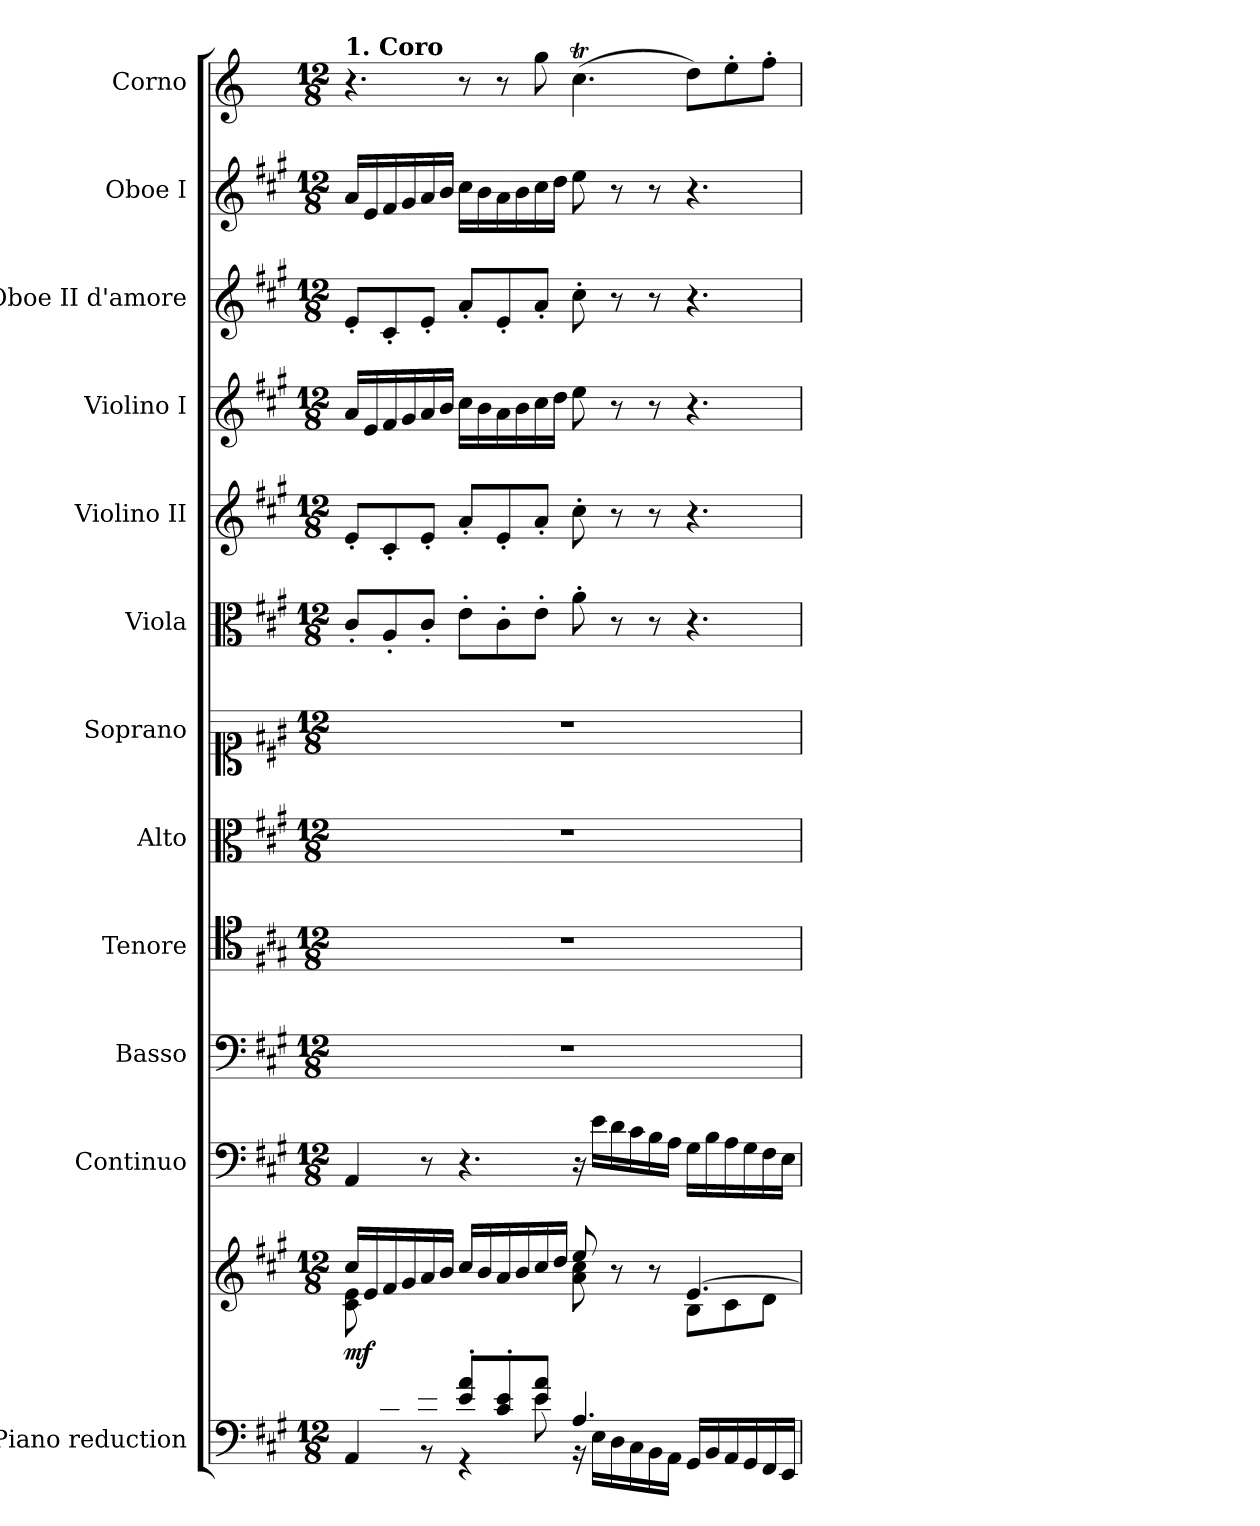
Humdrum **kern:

**kern	**kern	**dynam	**kern	**kern	**kern	**kern	**kern	**kern	**kern	**kern	**kern	**kern	**kern
*part12	*part12	*part12	*part11	*part10	*part9	*part8	*part7	*part6	*part5	*part4	*part3	*part2	*part1
*staff13	*staff12	*staff12/13	*staff11	*staff10	*staff9	*staff8	*staff7	*staff6	*staff5	*staff4	*staff3	*staff2	*staff1
*I"Piano reduction	*	*	*I"Continuo	*I"Basso	*I"Tenore	*I"Alto	*I"Soprano	*I"Viola	*I"Violino II	*I"Violino I	*I"Oboe II d'amore	*I"Oboe I	*I"Corno
*I'Pno	*	*	*	*	*	*	*	*I'Vla	*I'Vln	*I'Vln	*I'Ob	*I'Ob	*
*stria5	*stria5	*	*	*	*	*	*	*	*	*	*	*	*
*clefF4	*clefG2	*	*clefF4	*clefF4	*clefC4	*clefC3	*clefC1	*clefC3	*clefG2	*clefG2	*clefG2	*clefG2	*clefG2
*	*	*	*	*	*	*	*	*	*	*	*	*	*ITrd2c3
*k[f#c#g#]	*k[f#c#g#]	*	*k[f#c#g#]	*k[f#c#g#]	*k[f#c#g#]	*k[f#c#g#]	*k[f#c#g#]	*k[f#c#g#]	*k[f#c#g#]	*k[f#c#g#]	*k[f#c#g#]	*k[f#c#g#]	*k[f#c#g#]
*M12/8	*M12/8	*	*M12/8	*M12/8	*M12/8	*M12/8	*M12/8	*M12/8	*M12/8	*M12/8	*M12/8	*M12/8	*M12/8
=1	=1	=1	=1	=1	=1	=1	=1	=1	=1	=1	=1	=1	=1
*^	*^	*	*	*	*	*	*	*	*	*	*	*	*
*	*	*	*^	*	*	*	*	*	*	*	*	*	*	*	*
!	!	!	!	!	!	!	!	!	!	!	!	!	!	!	!	!LO:TX:a:B:t=1. Coro
!	!	!	!	!	!LO:DY:b	!	!	!	!	!	!	!	!	!	!	!
8ryy	4AA/	16cc#/LL	2.ryy	8c#\ 8e\L	mf	4AA/	1.r	1.r	1.r	1.r	8c#'/L	8e'/L	16a/LL	8e'/L	16a/LL	4.r
.	.	16e/	.	.	.	.	.	.	.	.	.	.	16e/	.	16e/	.
8A/'> 8c#/'>	.	16f#/	.	1ryy	.	.	.	.	.	.	8A'/	8c#'/	16f#/	8c#'/	16f#/	.
.	.	16g#/	.	.	.	.	.	.	.	.	.	.	16g#/	.	16g#/	.
8c#/'> 8e/'>J	8r	16a/	.	.	.	8r	.	.	.	.	8c#'/J	8e'/J	16a/	8e'/J	16a/	.
.	.	16b/JJ	.	.	.	.	.	.	.	.	.	.	16b/JJ	.	16b/JJ	.
8e/'< 8a/'<L	4r	16cc#/LL	.	.	.	4.r	.	.	.	.	8e'\L	8a'/L	16cc#\LL	8a'/L	16cc#\LL	8r
.	.	16b/	.	.	.	.	.	.	.	.	.	.	16b\	.	16b\	.
8c#/'< 8e/'<	.	16a/	.	.	.	.	.	.	.	.	8c#'\	8e'/	16a\	8e'/	16a\	8r
.	.	16b/	.	.	.	.	.	.	.	.	.	.	16b\	.	16b\	.
8e/ 8a/J	8e\	16cc#/	.	.	.	.	.	.	.	.	8e'\J	8a'/J	16cc#\	8a'/J	16cc#\	8ee\
.	.	16dd/JJ	.	.	.	.	.	.	.	.	.	.	16dd\JJ	.	16dd\JJ	.
4.A/	16r	8ee/	8a\ 8cc#\	.	.	16r	.	.	.	.	8a'\	8cc#'\	8ee\	8cc#'\	8ee\	(4.aT\
.	16E\LL	.	.	.	.	16e\LL	.	.	.	.	.	.	.	.	.	.
.	16D\	8r	8ryy	.	.	16d\	.	.	.	.	8r	8r	8r	8r	8r	.
.	16C#\	.	.	.	.	16c#\	.	.	.	.	.	.	.	.	.	.
.	16BB\	8r	8ryy	.	.	16B\	.	.	.	.	8r	8r	8r	8r	8r	.
.	16AA\JJ	.	.	.	.	16A\JJ	.	.	.	.	.	.	.	.	.	.
4.ryy	16GG#/LL	[4.e/	8B\L	4.ryy	.	16G#\LL	.	.	.	.	4.r	4.r	4.r	4.r	4.r	8b\L)
.	16BB/	.	.	.	.	16B\	.	.	.	.	.	.	.	.	.	.
.	16AA/	.	8c#\	.	.	16A\	.	.	.	.	.	.	.	.	.	8cc#'\
.	16GG#/	.	.	.	.	16G#\	.	.	.	.	.	.	.	.	.	.
.	16FF#/	.	8d\J	.	.	16F#\	.	.	.	.	.	.	.	.	.	8dd'\J
.	16EE/JJ	.	.	.	.	16E\JJ	.	.	.	.	.	.	.	.	.	.
*v	*v	*	*	*	*	*	*	*	*	*	*	*	*	*	*	*
*	*v	*v	*v	*	*	*	*	*	*	*	*	*	*	*	*
=	=	=	=	=	=	=	=	=	=	=	=	=	=
*-	*-	*-	*-	*-	*-	*-	*-	*-	*-	*-	*-	*-	*-
